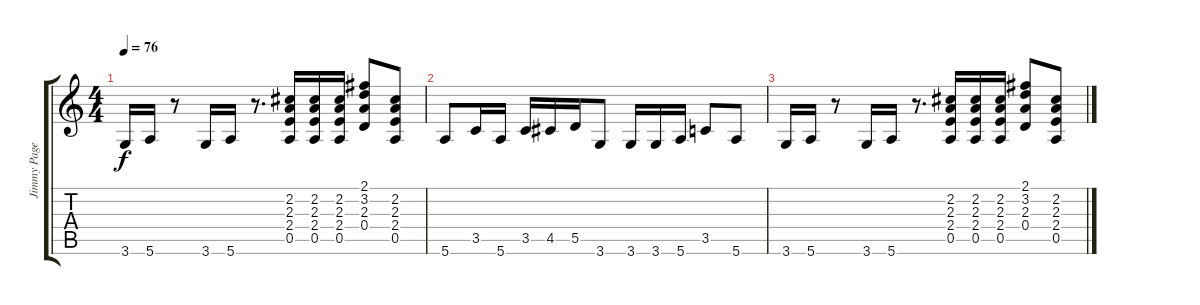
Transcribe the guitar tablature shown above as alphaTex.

\track ("Jimmy Page" "Jimmy Page") {instrument distortionguitar}
\staff {score tabs}
\tuning (E4 B3 G3 D3 A2 E2) {hide}
\ts (4 4)
\tempo 76
\clef g2
\ks c
3.6.16{dy f} 5.6.16 r.8 3.6.16 5.6.16 r.8{d} (2.2 2.3 2.4 0.5).16 (2.2 2.3 2.4 0.5).16 (2.2 2.3 2.4 0.5).16 (2.1 3.2 2.3 0.4).8 (2.2 2.3 2.4 0.5).8 |
5.6.8 3.5.16 5.6.16 3.5.16 4.5.16 5.5.16 3.6.8 3.6.16 3.6.16 5.6.16 3.5.8 5.6.8 |
3.6.16 5.6.16 r.8 3.6.16 5.6.16 r.8{d} (2.2 2.3 2.4 0.5).16 (2.2 2.3 2.4 0.5).16 (2.2 2.3 2.4 0.5).16 (2.1 3.2 2.3 0.4).8 (2.2 2.3 2.4 0.5).8
